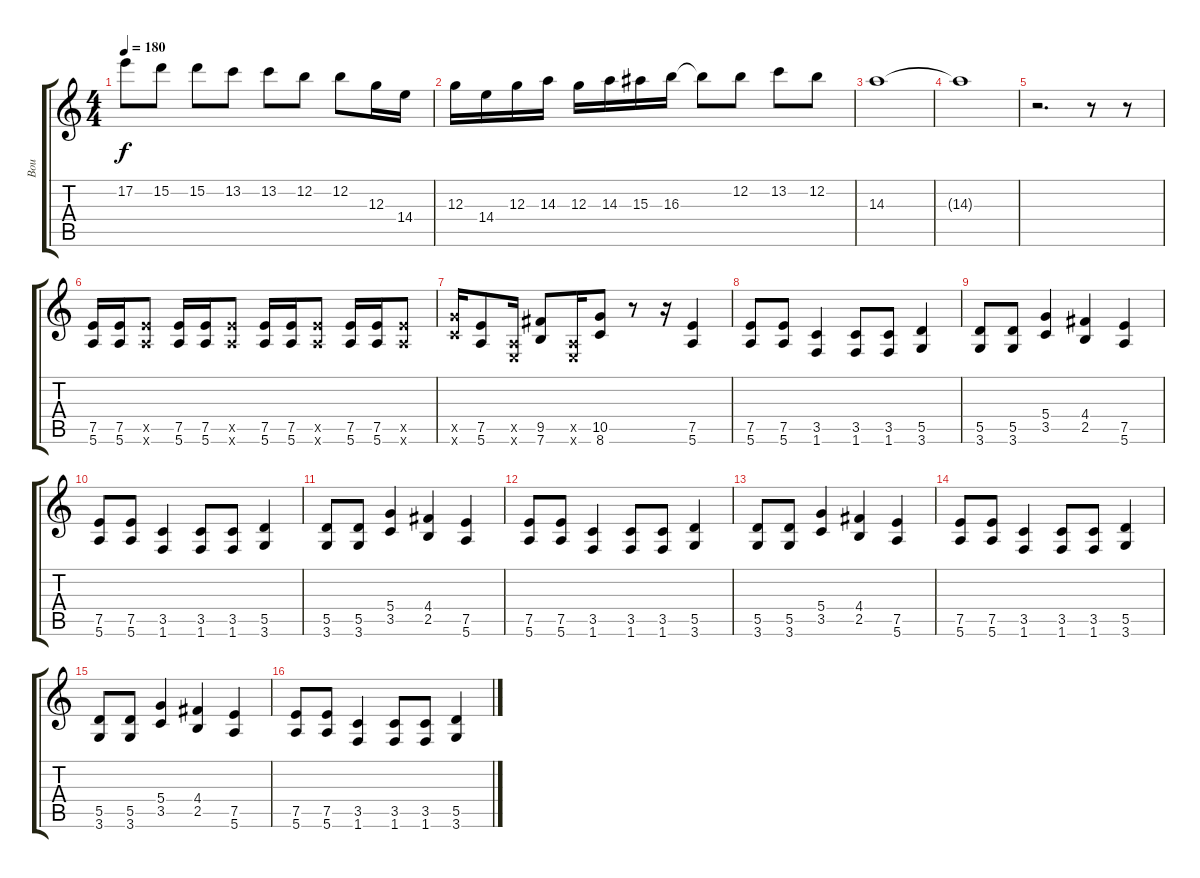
\track ("Bou" "Bou") {instrument overdrivenguitar}
\staff {score tabs}
\tuning (E4 B3 G3 D3 A2 E2) {hide}
\ts (4 4)
\tempo 180
\clef g2
\ks c
17.2.8{dy f} 15.2.8 15.2.8 13.2.8 13.2.8 12.2.8 12.2.8 12.3.16 14.4.16 |
12.3.16 14.4.16 12.3.16 14.3.16 12.3.16 14.3.16 15.3.16 16.3.16 16.3{t}.8 12.2.8 13.2.8 12.2.8 |
14.3.1 |
14.3{t}.1 |
r.2{d} r.8 r.8 |
(7.5 5.6).16 (7.5 5.6).16 (7.5{x} 5.6{x}).8 (7.5 5.6).16 (7.5 5.6).16 (7.5{x} 5.6{x}).8 (7.5 5.6).16 (7.5 5.6).16 (7.5{x} 5.6{x}).8 (7.5 5.6).16 (7.5 5.6).16 (7.5{x} 5.6{x}).8 |
(10.5{x} 8.6{x}).16 (7.5 5.6).8 (0.5{x} 0.6{x}).16 (9.5 7.6).8 (0.5{x} 0.6{x}).16 (10.5 8.6).8 r.8 r.16 (7.5 5.6).4 |
(7.5 5.6).8 (7.5 5.6).8 (3.5 1.6).4 (3.5 1.6).8 (3.5 1.6).8 (5.5 3.6).4 |
(5.5 3.6).8 (5.5 3.6).8 (5.4 3.5).4 (4.4 2.5).4 (7.5 5.6).4 |
(7.5 5.6).8 (7.5 5.6).8 (3.5 1.6).4 (3.5 1.6).8 (3.5 1.6).8 (5.5 3.6).4 |
(5.5 3.6).8 (5.5 3.6).8 (5.4 3.5).4 (4.4 2.5).4 (7.5 5.6).4 |
(7.5 5.6).8 (7.5 5.6).8 (3.5 1.6).4 (3.5 1.6).8 (3.5 1.6).8 (5.5 3.6).4 |
(5.5 3.6).8 (5.5 3.6).8 (5.4 3.5).4 (4.4 2.5).4 (7.5 5.6).4 |
(7.5 5.6).8 (7.5 5.6).8 (3.5 1.6).4 (3.5 1.6).8 (3.5 1.6).8 (5.5 3.6).4 |
(5.5 3.6).8 (5.5 3.6).8 (5.4 3.5).4 (4.4 2.5).4 (7.5 5.6).4 |
(7.5 5.6).8 (7.5 5.6).8 (3.5 1.6).4 (3.5 1.6).8 (3.5 1.6).8 (5.5 3.6).4
